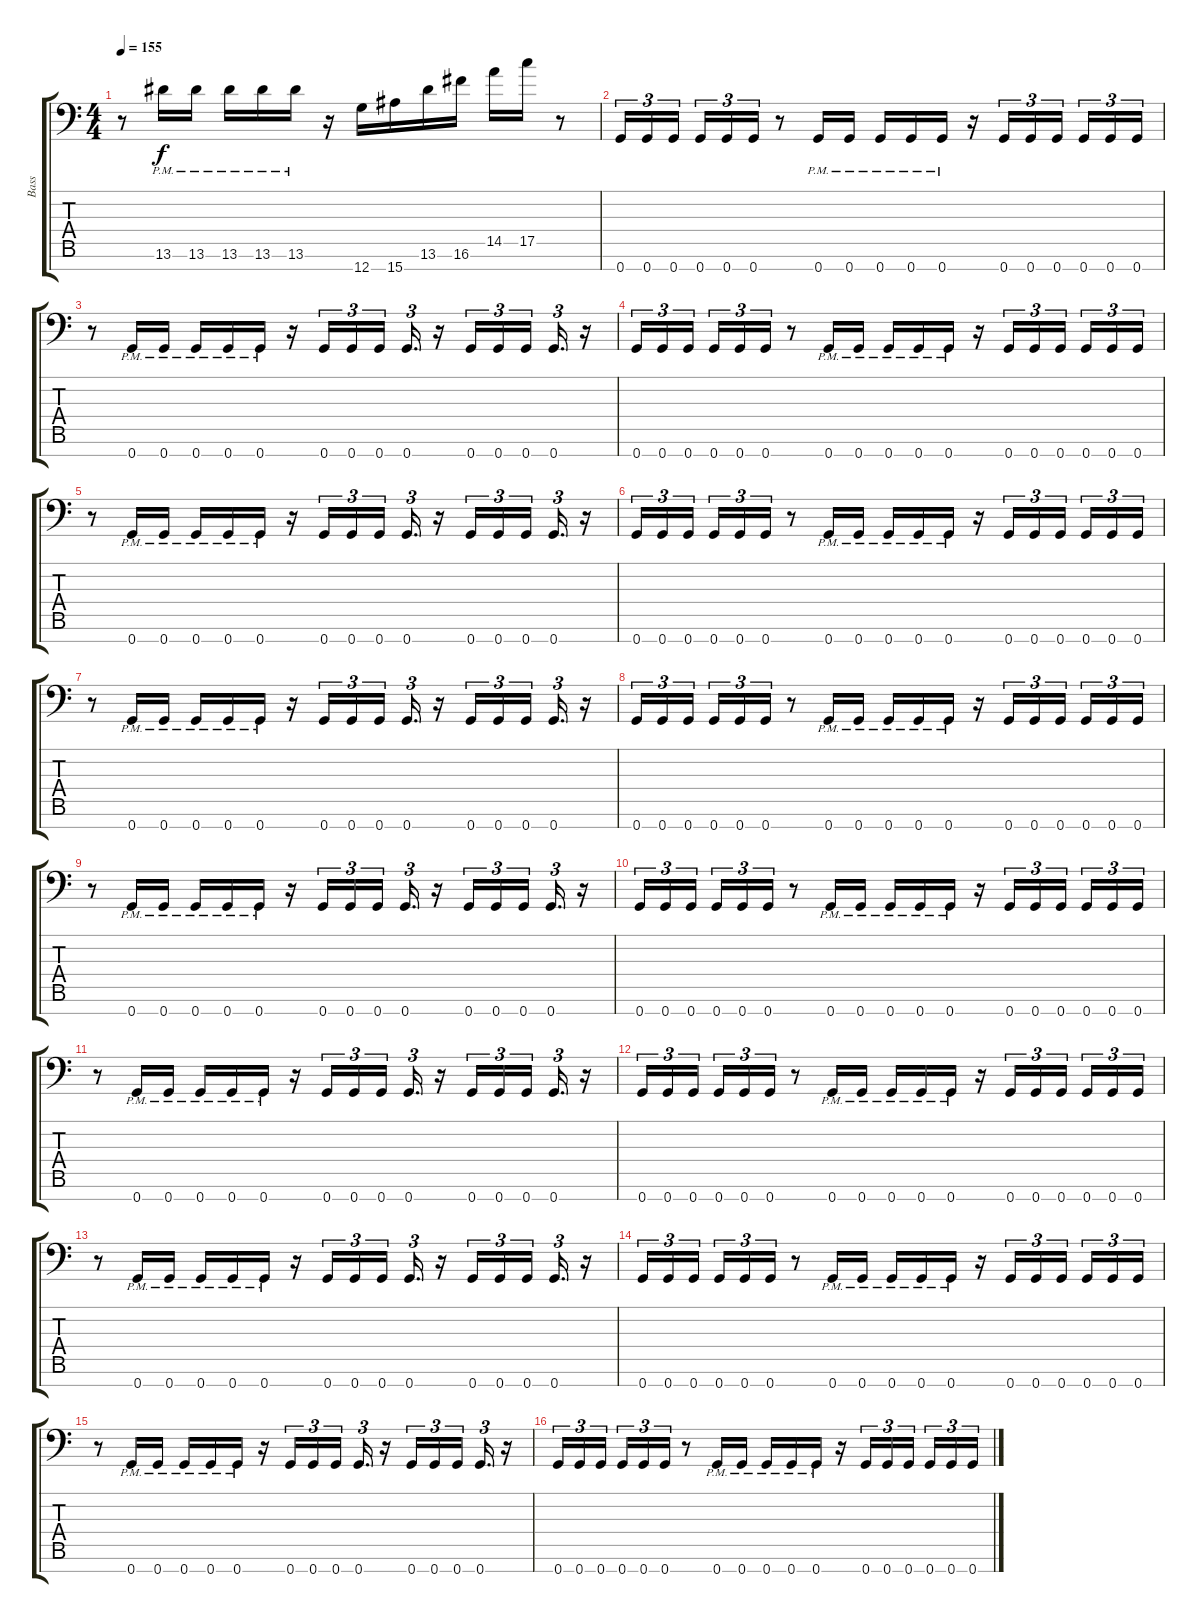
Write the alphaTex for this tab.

\track ("Bass" "Bass") {instrument electricbasspick}
\staff {score tabs}
\tuning (D4 A3 F3 C3 G2 D2 G1) {hide}
\ts (4 4)
\tempo 155
\clef f4
\ks c
r.8{dy f} 13.6{pm}.16 13.6{pm}.16 13.6{pm}.16 13.6{pm}.16 13.6{pm}.16 r.16 12.7.16 15.7.16 13.6.16 16.6.16 14.5.16 17.5.16 r.8 |
0.7.16{tu (3 2)} 0.7.16{tu (3 2)} 0.7.16{tu (3 2) beam splitsecondary} 0.7.16{tu (3 2)} 0.7.16{tu (3 2)} 0.7.16{tu (3 2)} r.8 0.7{pm}.16 0.7{pm}.16 0.7{pm}.16 0.7{pm}.16 0.7{pm}.16 r.16 0.7.16{tu (3 2)} 0.7.16{tu (3 2)} 0.7.16{tu (3 2) beam splitsecondary} 0.7.16{tu (3 2)} 0.7.16{tu (3 2)} 0.7.16{tu (3 2)} |
r.8 0.7{pm}.16 0.7{pm}.16 0.7{pm}.16 0.7{pm}.16 0.7{pm}.16 r.16 0.7.16{tu (3 2)} 0.7.16{tu (3 2)} 0.7.16{tu (3 2) beam splitsecondary} 0.7.16{d tu (3 2)} r.16 0.7.16{tu (3 2)} 0.7.16{tu (3 2)} 0.7.16{tu (3 2) beam splitsecondary} 0.7.16{d tu (3 2)} r.16 |
0.7.16{tu (3 2)} 0.7.16{tu (3 2)} 0.7.16{tu (3 2) beam splitsecondary} 0.7.16{tu (3 2)} 0.7.16{tu (3 2)} 0.7.16{tu (3 2)} r.8 0.7{pm}.16 0.7{pm}.16 0.7{pm}.16 0.7{pm}.16 0.7{pm}.16 r.16 0.7.16{tu (3 2)} 0.7.16{tu (3 2)} 0.7.16{tu (3 2) beam splitsecondary} 0.7.16{tu (3 2)} 0.7.16{tu (3 2)} 0.7.16{tu (3 2)} |
r.8 0.7{pm}.16 0.7{pm}.16 0.7{pm}.16 0.7{pm}.16 0.7{pm}.16 r.16 0.7.16{tu (3 2)} 0.7.16{tu (3 2)} 0.7.16{tu (3 2) beam splitsecondary} 0.7.16{d tu (3 2)} r.16 0.7.16{tu (3 2)} 0.7.16{tu (3 2)} 0.7.16{tu (3 2) beam splitsecondary} 0.7.16{d tu (3 2)} r.16 |
0.7.16{tu (3 2)} 0.7.16{tu (3 2)} 0.7.16{tu (3 2) beam splitsecondary} 0.7.16{tu (3 2)} 0.7.16{tu (3 2)} 0.7.16{tu (3 2)} r.8 0.7{pm}.16 0.7{pm}.16 0.7{pm}.16 0.7{pm}.16 0.7{pm}.16 r.16 0.7.16{tu (3 2)} 0.7.16{tu (3 2)} 0.7.16{tu (3 2) beam splitsecondary} 0.7.16{tu (3 2)} 0.7.16{tu (3 2)} 0.7.16{tu (3 2)} |
r.8 0.7{pm}.16 0.7{pm}.16 0.7{pm}.16 0.7{pm}.16 0.7{pm}.16 r.16 0.7.16{tu (3 2)} 0.7.16{tu (3 2)} 0.7.16{tu (3 2) beam splitsecondary} 0.7.16{d tu (3 2)} r.16 0.7.16{tu (3 2)} 0.7.16{tu (3 2)} 0.7.16{tu (3 2) beam splitsecondary} 0.7.16{d tu (3 2)} r.16 |
0.7.16{tu (3 2)} 0.7.16{tu (3 2)} 0.7.16{tu (3 2) beam splitsecondary} 0.7.16{tu (3 2)} 0.7.16{tu (3 2)} 0.7.16{tu (3 2)} r.8 0.7{pm}.16 0.7{pm}.16 0.7{pm}.16 0.7{pm}.16 0.7{pm}.16 r.16 0.7.16{tu (3 2)} 0.7.16{tu (3 2)} 0.7.16{tu (3 2) beam splitsecondary} 0.7.16{tu (3 2)} 0.7.16{tu (3 2)} 0.7.16{tu (3 2)} |
r.8 0.7{pm}.16 0.7{pm}.16 0.7{pm}.16 0.7{pm}.16 0.7{pm}.16 r.16 0.7.16{tu (3 2)} 0.7.16{tu (3 2)} 0.7.16{tu (3 2) beam splitsecondary} 0.7.16{d tu (3 2)} r.16 0.7.16{tu (3 2)} 0.7.16{tu (3 2)} 0.7.16{tu (3 2) beam splitsecondary} 0.7.16{d tu (3 2)} r.16 |
0.7.16{tu (3 2)} 0.7.16{tu (3 2)} 0.7.16{tu (3 2) beam splitsecondary} 0.7.16{tu (3 2)} 0.7.16{tu (3 2)} 0.7.16{tu (3 2)} r.8 0.7{pm}.16 0.7{pm}.16 0.7{pm}.16 0.7{pm}.16 0.7{pm}.16 r.16 0.7.16{tu (3 2)} 0.7.16{tu (3 2)} 0.7.16{tu (3 2) beam splitsecondary} 0.7.16{tu (3 2)} 0.7.16{tu (3 2)} 0.7.16{tu (3 2)} |
r.8 0.7{pm}.16 0.7{pm}.16 0.7{pm}.16 0.7{pm}.16 0.7{pm}.16 r.16 0.7.16{tu (3 2)} 0.7.16{tu (3 2)} 0.7.16{tu (3 2) beam splitsecondary} 0.7.16{d tu (3 2)} r.16 0.7.16{tu (3 2)} 0.7.16{tu (3 2)} 0.7.16{tu (3 2) beam splitsecondary} 0.7.16{d tu (3 2)} r.16 |
0.7.16{tu (3 2)} 0.7.16{tu (3 2)} 0.7.16{tu (3 2) beam splitsecondary} 0.7.16{tu (3 2)} 0.7.16{tu (3 2)} 0.7.16{tu (3 2)} r.8 0.7{pm}.16 0.7{pm}.16 0.7{pm}.16 0.7{pm}.16 0.7{pm}.16 r.16 0.7.16{tu (3 2)} 0.7.16{tu (3 2)} 0.7.16{tu (3 2) beam splitsecondary} 0.7.16{tu (3 2)} 0.7.16{tu (3 2)} 0.7.16{tu (3 2)} |
r.8 0.7{pm}.16 0.7{pm}.16 0.7{pm}.16 0.7{pm}.16 0.7{pm}.16 r.16 0.7.16{tu (3 2)} 0.7.16{tu (3 2)} 0.7.16{tu (3 2) beam splitsecondary} 0.7.16{d tu (3 2)} r.16 0.7.16{tu (3 2)} 0.7.16{tu (3 2)} 0.7.16{tu (3 2) beam splitsecondary} 0.7.16{d tu (3 2)} r.16 |
0.7.16{tu (3 2)} 0.7.16{tu (3 2)} 0.7.16{tu (3 2) beam splitsecondary} 0.7.16{tu (3 2)} 0.7.16{tu (3 2)} 0.7.16{tu (3 2)} r.8 0.7{pm}.16 0.7{pm}.16 0.7{pm}.16 0.7{pm}.16 0.7{pm}.16 r.16 0.7.16{tu (3 2)} 0.7.16{tu (3 2)} 0.7.16{tu (3 2) beam splitsecondary} 0.7.16{tu (3 2)} 0.7.16{tu (3 2)} 0.7.16{tu (3 2)} |
r.8 0.7{pm}.16 0.7{pm}.16 0.7{pm}.16 0.7{pm}.16 0.7{pm}.16 r.16 0.7.16{tu (3 2)} 0.7.16{tu (3 2)} 0.7.16{tu (3 2) beam splitsecondary} 0.7.16{d tu (3 2)} r.16 0.7.16{tu (3 2)} 0.7.16{tu (3 2)} 0.7.16{tu (3 2) beam splitsecondary} 0.7.16{d tu (3 2)} r.16 |
0.7.16{tu (3 2)} 0.7.16{tu (3 2)} 0.7.16{tu (3 2) beam splitsecondary} 0.7.16{tu (3 2)} 0.7.16{tu (3 2)} 0.7.16{tu (3 2)} r.8 0.7{pm}.16 0.7{pm}.16 0.7{pm}.16 0.7{pm}.16 0.7{pm}.16 r.16 0.7.16{tu (3 2)} 0.7.16{tu (3 2)} 0.7.16{tu (3 2) beam splitsecondary} 0.7.16{tu (3 2)} 0.7.16{tu (3 2)} 0.7.16{tu (3 2)}
